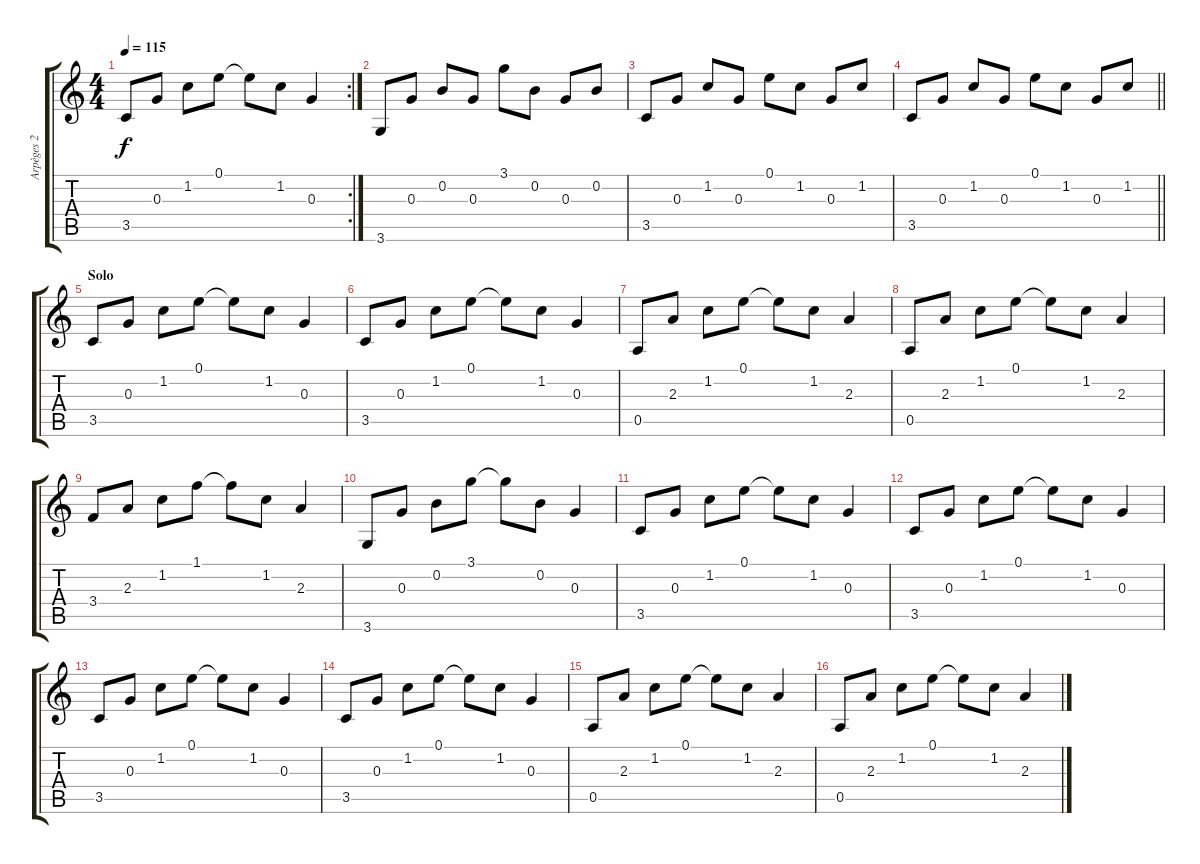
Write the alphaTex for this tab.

\track ("Arpèges 2" "Arpèges 2") {instrument acousticguitarsteel}
\staff {score tabs}
\tuning (E4 B3 G3 D3 A2 E2) {hide}
\rc 2
\ts (4 4)
\tempo 115
\clef g2
\ks c
3.5.8{dy f} 0.3.8 1.2.8 0.1.8 0.1{t}.8 1.2.8 0.3.4 |
3.6.8 0.3.8 0.2.8 0.3.8 3.1.8 0.2.8 0.3.8 0.2.8 |
3.5.8 0.3.8 1.2.8 0.3.8 0.1.8 1.2.8 0.3.8 1.2.8 |
\barLineRight lightlight
3.5.8 0.3.8 1.2.8 0.3.8 0.1.8 1.2.8 0.3.8 1.2.8 |
\section ("" "Solo")
3.5.8 0.3.8 1.2.8 0.1.8 0.1{t}.8 1.2.8 0.3.4 |
3.5.8 0.3.8 1.2.8 0.1.8 0.1{t}.8 1.2.8 0.3.4 |
0.5.8 2.3.8 1.2.8 0.1.8 0.1{t}.8 1.2.8 2.3.4 |
0.5.8 2.3.8 1.2.8 0.1.8 0.1{t}.8 1.2.8 2.3.4 |
3.4.8 2.3.8 1.2.8 1.1.8 1.1{t}.8 1.2.8 2.3.4 |
3.6.8 0.3.8 0.2.8 3.1.8 3.1{t}.8 0.2.8 0.3.4 |
3.5.8 0.3.8 1.2.8 0.1.8 0.1{t}.8 1.2.8 0.3.4 |
3.5.8 0.3.8 1.2.8 0.1.8 0.1{t}.8 1.2.8 0.3.4 |
3.5.8 0.3.8 1.2.8 0.1.8 0.1{t}.8 1.2.8 0.3.4 |
3.5.8 0.3.8 1.2.8 0.1.8 0.1{t}.8 1.2.8 0.3.4 |
0.5.8 2.3.8 1.2.8 0.1.8 0.1{t}.8 1.2.8 2.3.4 |
0.5.8 2.3.8 1.2.8 0.1.8 0.1{t}.8 1.2.8 2.3.4
